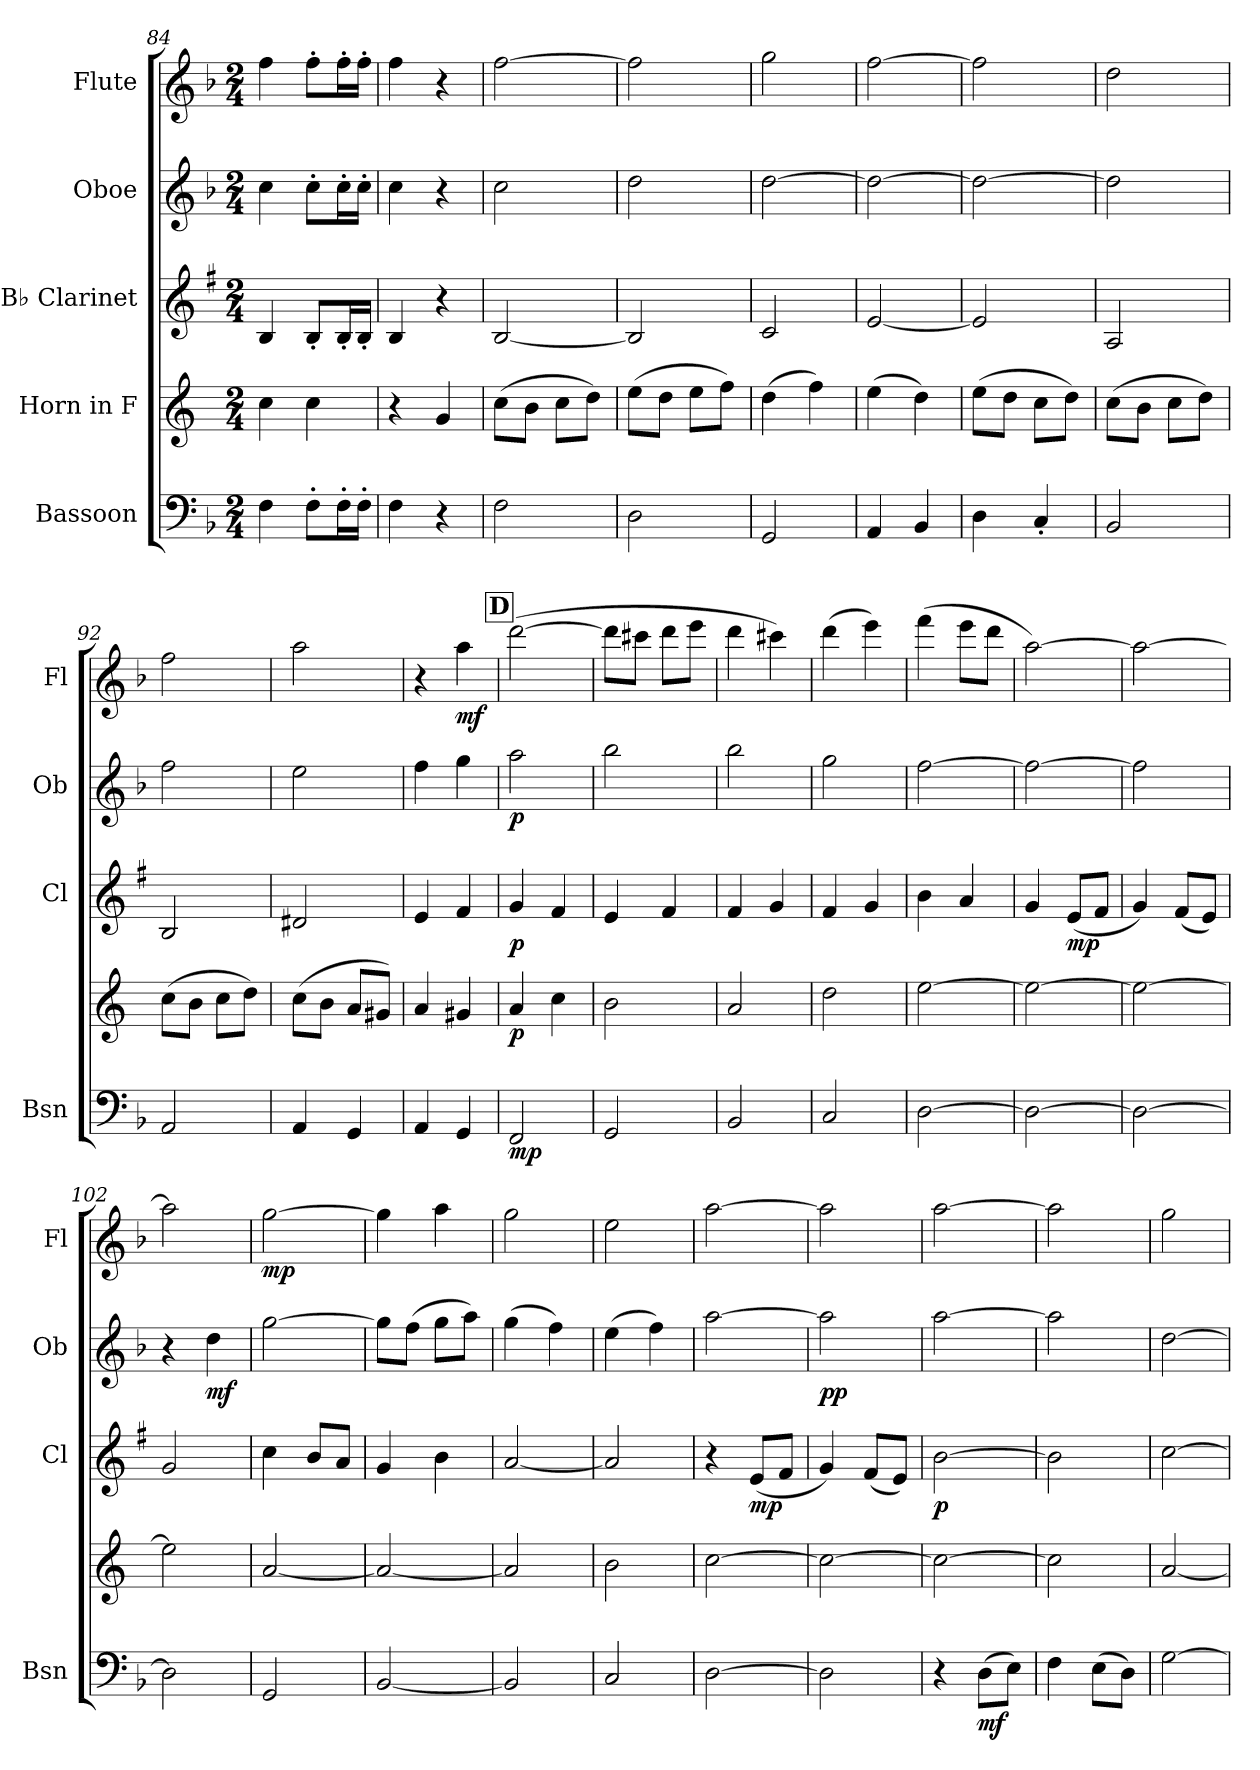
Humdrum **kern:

**kern	**dynam	**kern	**dynam	**kern	**dynam	**kern	**dynam	**kern	**dynam
*part5	*part5	*part4	*part4	*part3	*part3	*part2	*part2	*part1	*part1
*staff5	*staff5	*staff4	*staff4	*staff3	*staff3	*staff2	*staff2	*staff1	*staff1
*I"Bassoon	*	*I"Horn in F	*	*I"B♭ Clarinet	*	*I"Oboe	*	*I"Flute	*
*I'Bsn	*	*	*	*I'Cl	*	*I'Ob	*	*I'Fl	*
*clefF4	*	*clefG2	*	*clefG2	*	*clefG2	*	*clefG2	*
*	*	*ITrd4c7	*	*ITrd1c2	*	*	*	*	*
*k[b-]	*	*k[b-]	*	*k[b-]	*	*k[b-]	*	*k[b-]	*
*M2/4	*	*M2/4	*	*M2/4	*	*M2/4	*	*M2/4	*
=84	=84	=84	=84	=84	=84	=84	=84	=84	=84
4F\	.	4f\	.	4A/	.	4cc\	.	4ff\	.
8F'\L	.	4f\	.	8A'/L	.	8cc'\L	.	8ff'\L	.
16F'\L	.	.	.	16A'/L	.	16cc'\L	.	16ff'\L	.
16F'\JJ	.	.	.	16A'/JJ	.	16cc'\JJ	.	16ff'\JJ	.
=85	=85	=85	=85	=85	=85	=85	=85	=85	=85
4F\	.	4r	.	4A/	.	4cc\	.	4ff\	.
4r	.	4c/	.	4r	.	4r	.	4r	.
=86	=86	=86	=86	=86	=86	=86	=86	=86	=86
2F\	.	(>8f\L	.	[2A/	.	2cc\	.	[2ff\	.
.	.	8e\J	.	.	.	.	.	.	.
.	.	8f\L	.	.	.	.	.	.	.
.	.	8g\J)	.	.	.	.	.	.	.
!!LO:PB:g=z
=87	=87	=87	=87	=87	=87	=87	=87	=87	=87
2D\	.	(>8a\L	.	2A/]	.	2dd\	.	2ff\]	.
.	.	8g\J	.	.	.	.	.	.	.
.	.	8a\L	.	.	.	.	.	.	.
.	.	8b-\J)	.	.	.	.	.	.	.
=88	=88	=88	=88	=88	=88	=88	=88	=88	=88
2GG/	.	(>4g\	.	2B-/	.	[2dd\	.	2gg\	.
.	.	4b-\)	.	.	.	.	.	.	.
=89	=89	=89	=89	=89	=89	=89	=89	=89	=89
4AA/	.	(>4a\	.	[2d/	.	2dd\_	.	[2ff\	.
4BB-/	.	4g\)	.	.	.	.	.	.	.
=90	=90	=90	=90	=90	=90	=90	=90	=90	=90
4D\	.	(>8a\L	.	2d/]	.	2dd\_	.	2ff\]	.
.	.	8g\J	.	.	.	.	.	.	.
4C'/	.	8f\L	.	.	.	.	.	.	.
.	.	8g\J)	.	.	.	.	.	.	.
=91	=91	=91	=91	=91	=91	=91	=91	=91	=91
2BB-/	.	(>8f\L	.	2G/	.	2dd\]	.	2dd\	.
.	.	8e\J	.	.	.	.	.	.	.
.	.	8f\L	.	.	.	.	.	.	.
.	.	8g\J)	.	.	.	.	.	.	.
=92	=92	=92	=92	=92	=92	=92	=92	=92	=92
2AA/	.	(>8f\L	.	2A/	.	2ff\	.	2ff\	.
.	.	8e\J	.	.	.	.	.	.	.
.	.	8f\L	.	.	.	.	.	.	.
.	.	8g\J)	.	.	.	.	.	.	.
=93	=93	=93	=93	=93	=93	=93	=93	=93	=93
4AA/	.	(>8f\L	.	2c#X/	.	2ee\	.	2aa\	.
.	.	8e\J	.	.	.	.	.	.	.
4GG/	.	8d/L	.	.	.	.	.	.	.
.	.	8c#X/J)	.	.	.	.	.	.	.
!!LO:LB:g=z
=94	=94	=94	=94	=94	=94	=94	=94	=94	=94
4AA/	.	4d/	.	4d/	.	4ff\	.	4r	.
!	!	!	!	!	!	!	!	!	!LO:DY:b
4GG/	.	4c#X/	.	4e/	.	4gg\	.	4aa\	mf
!!LO:REH:place=s1:a:B:fs=14:t=D
=95	=95	=95	=95	=95	=95	=95	=95	=95	=95
!	!LO:DY:b	!	!LO:DY:b	!	!LO:DY:b	!	!LO:DY:b	!	!
2FF/	mp	4d/	p	4f/	p	2aa\	p	(>[2ddd\	.
.	.	4f\	.	4e/	.	.	.	.	.
=96	=96	=96	=96	=96	=96	=96	=96	=96	=96
2GG/	.	2e\	.	4d/	.	2bb-\	.	8ddd\L]	.
.	.	.	.	.	.	.	.	8ccc#X\J	.
.	.	.	.	4e/	.	.	.	8ddd\L	.
.	.	.	.	.	.	.	.	8eee\J	.
=97	=97	=97	=97	=97	=97	=97	=97	=97	=97
2BB-/	.	2d/	.	4e/	.	2bb-\	.	4ddd\	.
.	.	.	.	4f/	.	.	.	4ccc#X\)	.
=98	=98	=98	=98	=98	=98	=98	=98	=98	=98
2C/	.	2g\	.	4e/	.	2gg\	.	(>4ddd\	.
.	.	.	.	4f/	.	.	.	4eee\)	.
=99	=99	=99	=99	=99	=99	=99	=99	=99	=99
[2D\	.	[2a\	.	4a\	.	[2ff\	.	(>4fff\	.
.	.	.	.	4g/	.	.	.	8eee\L	.
.	.	.	.	.	.	.	.	8ddd\J	.
=100	=100	=100	=100	=100	=100	=100	=100	=100	=100
2D\_	.	2a\_	.	4f/	.	2ff\_	.	[2aa\)	.
!	!	!	!	!	!LO:DY:b	!	!	!	!
.	.	.	.	(<8d/L	mp	.	.	.	.
.	.	.	.	8e/J	.	.	.	.	.
=101	=101	=101	=101	=101	=101	=101	=101	=101	=101
2D\_	.	2a\_	.	4f/)	.	2ff\]	.	2aa\_	.
.	.	.	.	(<8e/L	.	.	.	.	.
.	.	.	.	8d/J)	.	.	.	.	.
=102	=102	=102	=102	=102	=102	=102	=102	=102	=102
2D\]	.	2a\]	.	2f/	.	4r	.	2aa\]	.
!	!	!	!	!	!	!	!LO:DY:b	!	!
.	.	.	.	.	.	4dd\	mf	.	.
=103	=103	=103	=103	=103	=103	=103	=103	=103	=103
!	!	!	!	!	!	!	!	!	!LO:DY:b
2GG/	.	[2d/	.	4b-\	.	[2gg\	.	[2gg\	mp
.	.	.	.	8a/L	.	.	.	.	.
.	.	.	.	8g/J	.	.	.	.	.
=104	=104	=104	=104	=104	=104	=104	=104	=104	=104
[2BB-/	.	2d/_	.	4f/	.	8gg\L]	.	4gg\]	.
.	.	.	.	.	.	(>8ff\J	.	.	.
.	.	.	.	4a\	.	8gg\L	.	4aa\	.
.	.	.	.	.	.	8aa\J)	.	.	.
=105	=105	=105	=105	=105	=105	=105	=105	=105	=105
2BB-/]	.	2d/]	.	[2g/	.	(>4gg\	.	2gg\	.
.	.	.	.	.	.	4ff\)	.	.	.
=106	=106	=106	=106	=106	=106	=106	=106	=106	=106
2C/	.	2e\	.	2g/]	.	(>4ee\	.	2ee\	.
.	.	.	.	.	.	4ff\)	.	.	.
!!LO:PB:g=z
=107	=107	=107	=107	=107	=107	=107	=107	=107	=107
[2D\	.	[2f\	.	4r	.	[2aa\	.	[2aa\	.
!	!	!	!	!	!LO:DY:b	!	!	!	!
.	.	.	.	(<8d/L	mp	.	.	.	.
.	.	.	.	8e/J	.	.	.	.	.
=108	=108	=108	=108	=108	=108	=108	=108	=108	=108
!	!	!	!	!	!	!	!LO:DY:b	!	!
2D\]	.	2f\_	.	4f/)	.	2aa\]	pp	2aa\]	.
.	.	.	.	(<8e/L	.	.	.	.	.
.	.	.	.	8d/J)	.	.	.	.	.
=109	=109	=109	=109	=109	=109	=109	=109	=109	=109
!	!	!	!	!	!LO:DY:b	!	!	!	!
4r	.	2f\_	.	[2a\	p	[2aa\	.	[2aa\	.
!	!LO:DY:b	!	!	!	!	!	!	!	!
(>8D\L	mf	.	.	.	.	.	.	.	.
8E\J)	.	.	.	.	.	.	.	.	.
=110	=110	=110	=110	=110	=110	=110	=110	=110	=110
4F\	.	2f\]	.	2a\]	.	2aa\]	.	2aa\]	.
(>8E\L	.	.	.	.	.	.	.	.	.
8D\J)	.	.	.	.	.	.	.	.	.
=111	=111	=111	=111	=111	=111	=111	=111	=111	=111
[2G\	.	[2d/	.	[2b-\	.	[2dd\	.	2gg\	.
=	=	=	=	=	=	=	=	=	=
*-	*-	*-	*-	*-	*-	*-	*-	*-	*-
